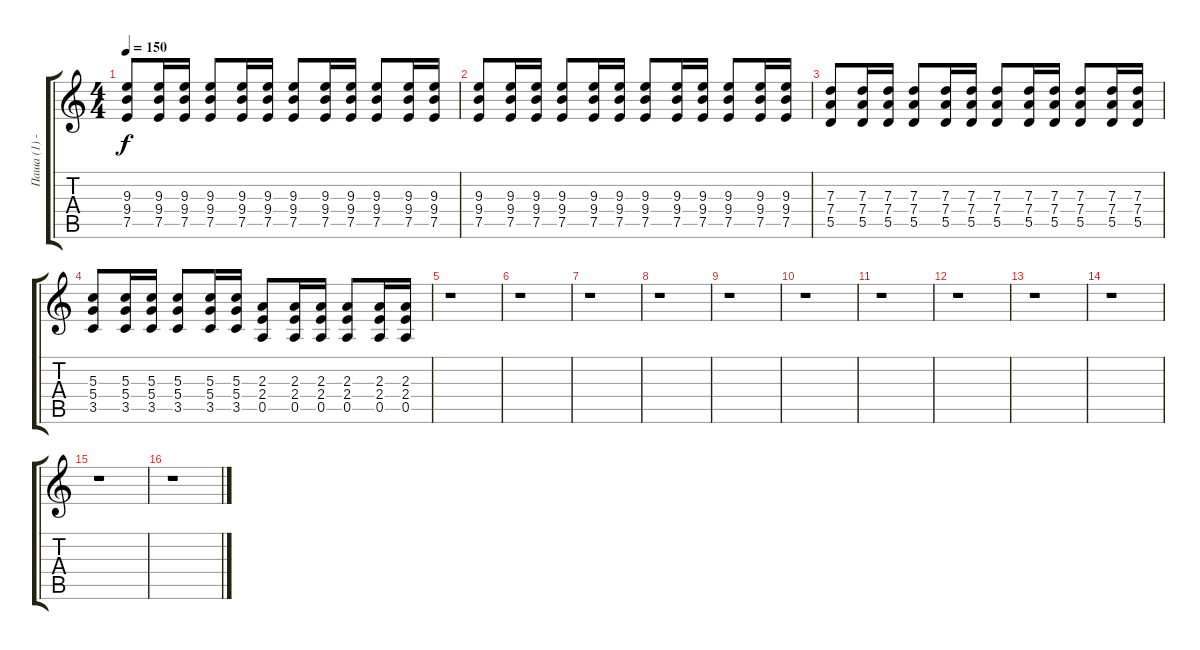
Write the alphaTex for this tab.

\track ("Паша (1) - гитара" "Паша (1) -") {instrument distortionguitar}
\staff {score tabs}
\tuning (E4 B3 G3 D3 A2 E2) {hide}
\ts (4 4)
\tempo 150
\clef g2
\ks c
(9.3 9.4 7.5).8{dy f} (9.3 9.4 7.5).16 (9.3 9.4 7.5).16 (9.3 9.4 7.5).8 (9.3 9.4 7.5).16 (9.3 9.4 7.5).16 (9.3 9.4 7.5).8 (9.3 9.4 7.5).16 (9.3 9.4 7.5).16 (9.3 9.4 7.5).8 (9.3 9.4 7.5).16 (9.3 9.4 7.5).16 |
(9.3 9.4 7.5).8 (9.3 9.4 7.5).16 (9.3 9.4 7.5).16 (9.3 9.4 7.5).8 (9.3 9.4 7.5).16 (9.3 9.4 7.5).16 (9.3 9.4 7.5).8 (9.3 9.4 7.5).16 (9.3 9.4 7.5).16 (9.3 9.4 7.5).8 (9.3 9.4 7.5).16 (9.3 9.4 7.5).16 |
(7.3 7.4 5.5).8 (7.3 7.4 5.5).16 (7.3 7.4 5.5).16 (7.3 7.4 5.5).8 (7.3 7.4 5.5).16 (7.3 7.4 5.5).16 (7.3 7.4 5.5).8 (7.3 7.4 5.5).16 (7.3 7.4 5.5).16 (7.3 7.4 5.5).8 (7.3 7.4 5.5).16 (7.3 7.4 5.5).16 |
(5.3 5.4 3.5).8 (5.3 5.4 3.5).16 (5.3 5.4 3.5).16 (5.3 5.4 3.5).8 (5.3 5.4 3.5).16 (5.3 5.4 3.5).16 (2.3 2.4 0.5).8 (2.3 2.4 0.5).16 (2.3 2.4 0.5).16 (2.3 2.4 0.5).8 (2.3 2.4 0.5).16 (2.3 2.4 0.5).16 |
r.1 |
r.1 |
r.1 |
r.1 |
r.1 |
r.1 |
r.1 |
r.1 |
r.1 |
r.1 |
r.1 |
r.1
